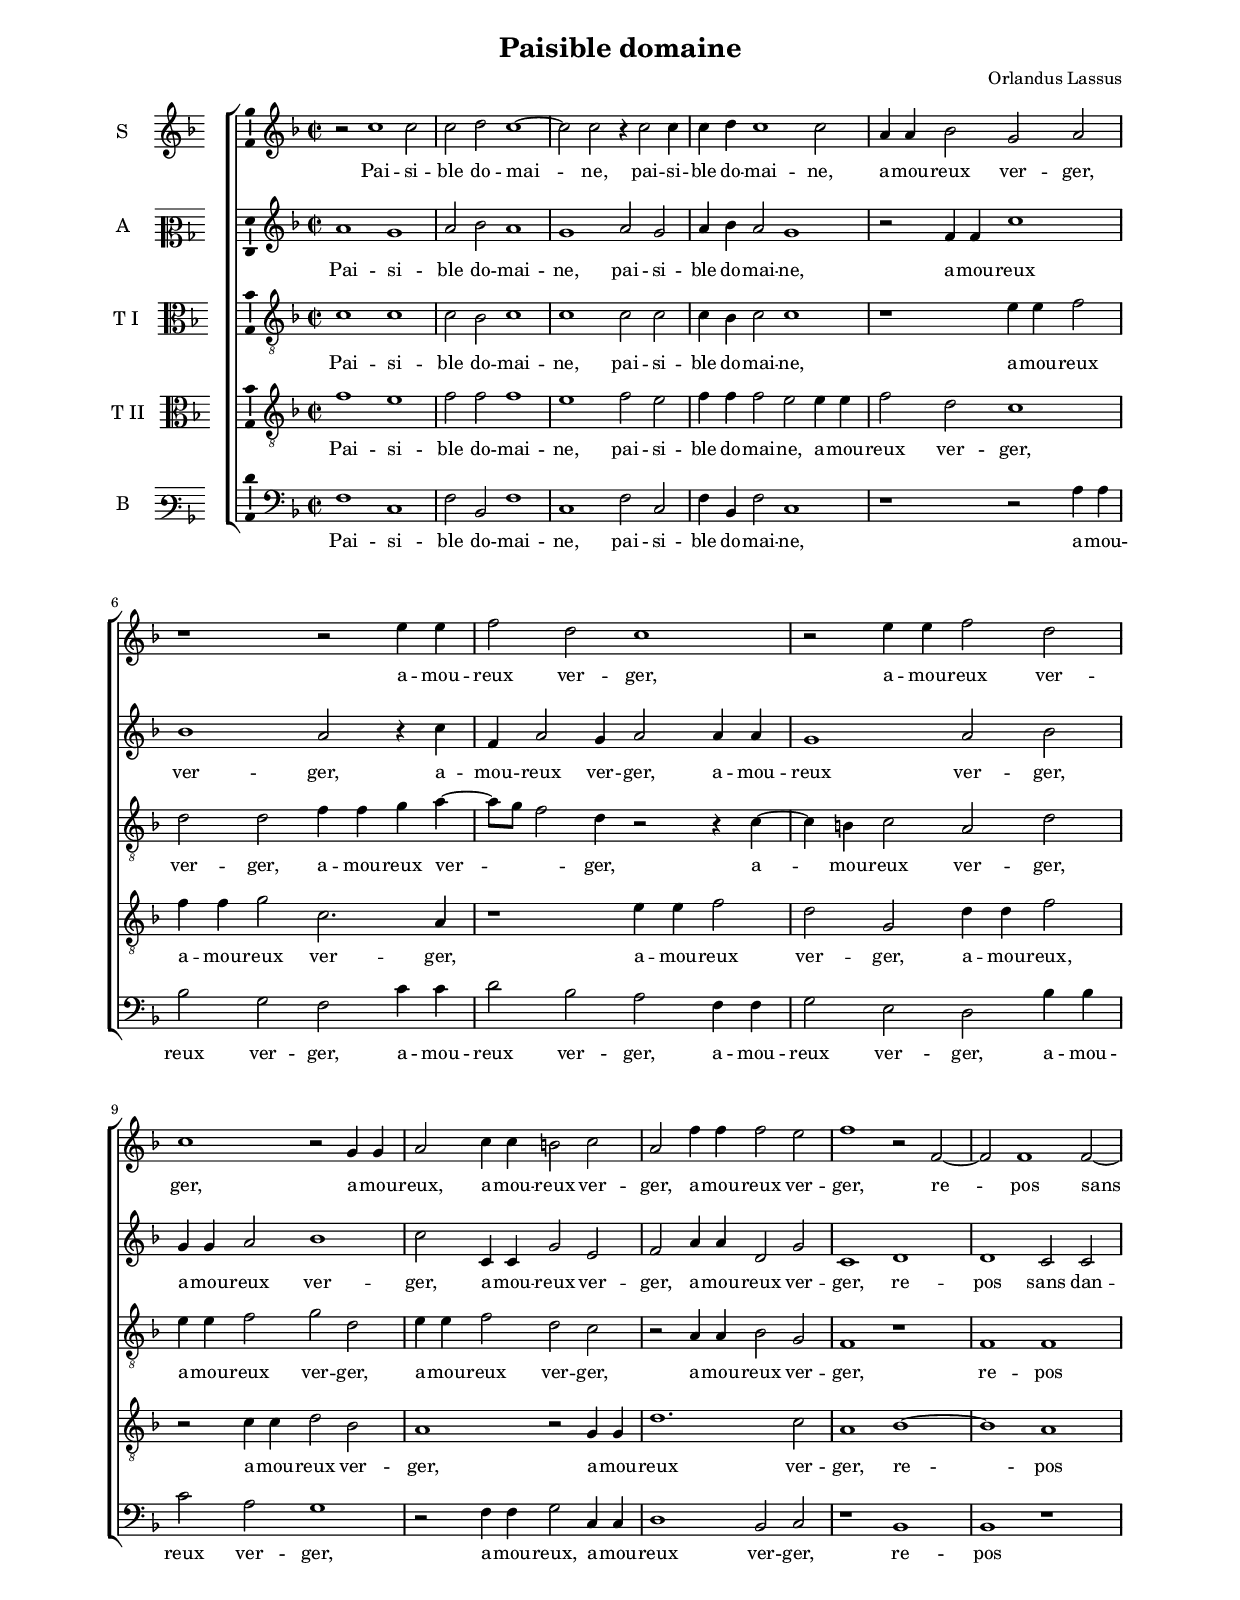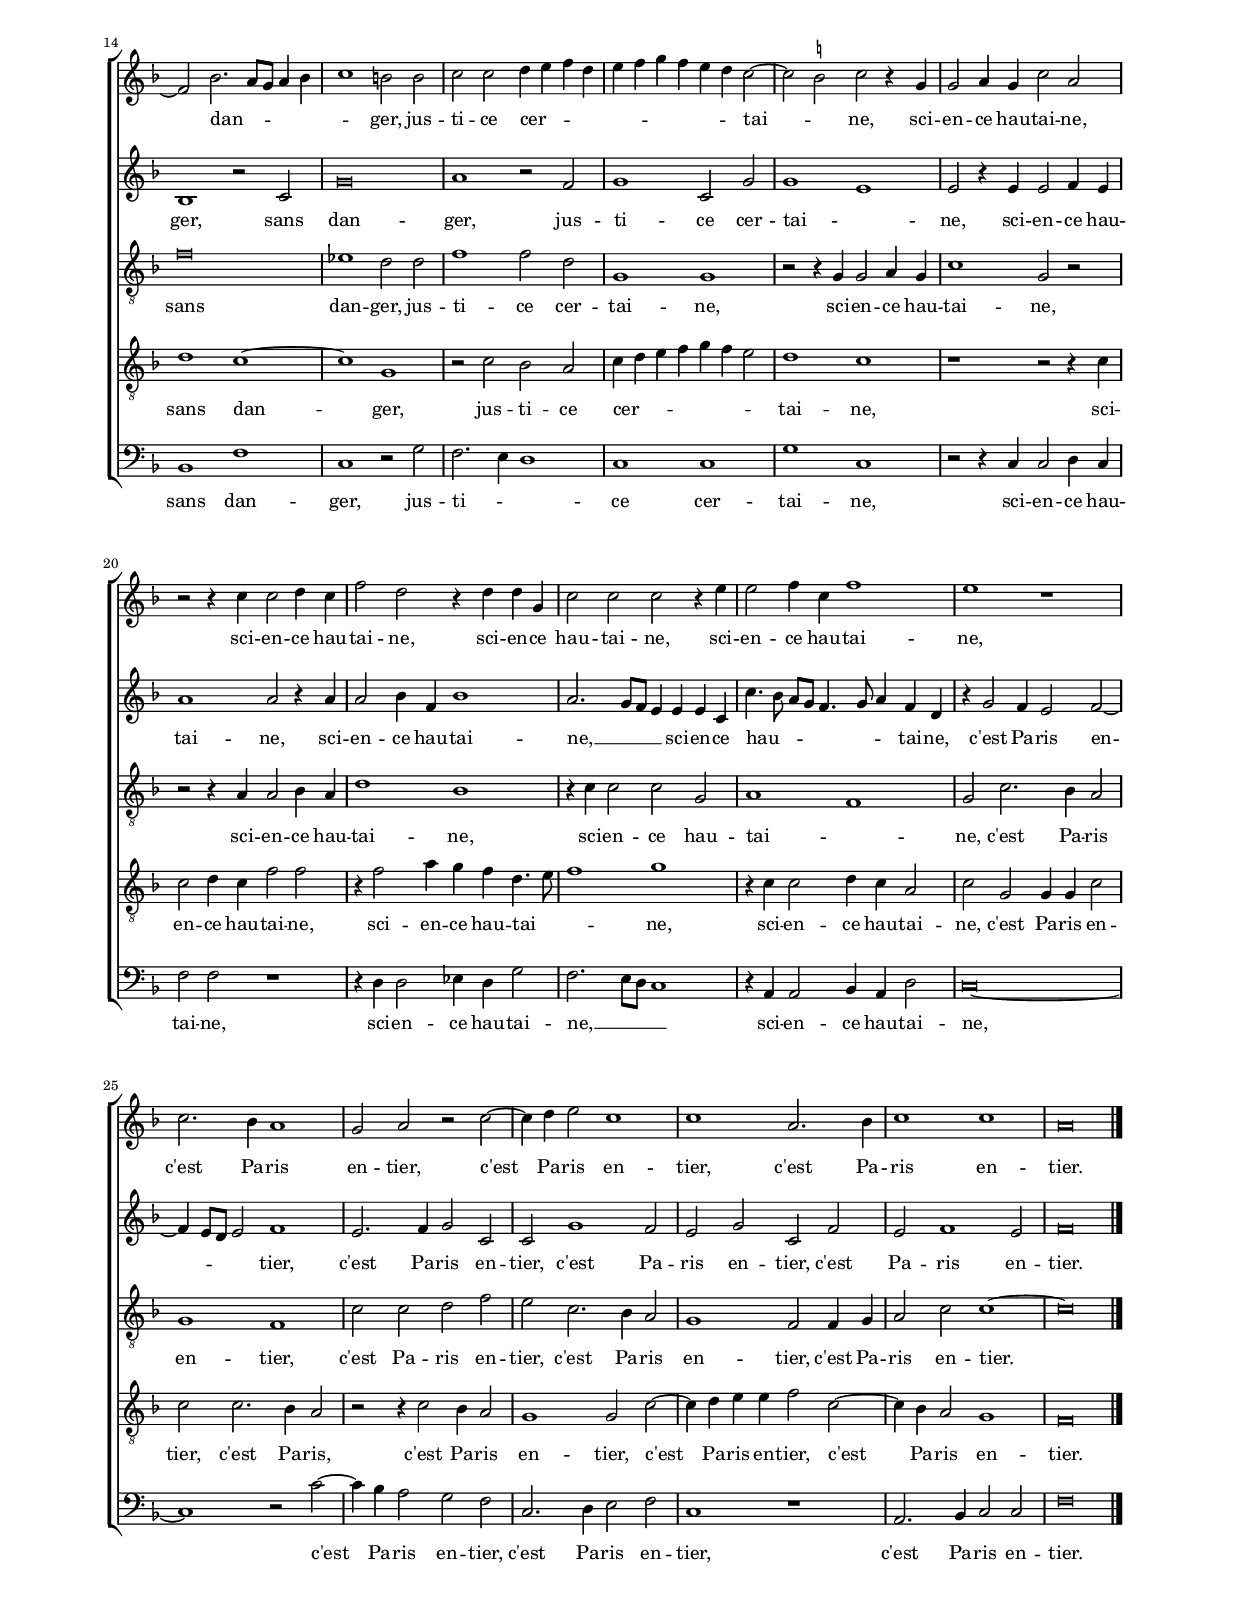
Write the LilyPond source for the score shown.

\header
{
  title="Paisible domaine"
  composer="Orlandus Lassus"
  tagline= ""
}

\version "2.24.3"
\language deutsch
#(set-global-staff-size 15)
% #(set-default-paper-size "letter")
#(ly:set-option 'point-and-click #f)


\paper
	{
	top-margin = 1.8 \cm
	bottom-margin = 1.8 \cm
	left-margin = 2 \cm
	right-margin = 2 \cm
	ragged-bottom = ##f
	ragged-last-bottom = ##f
	print-page-number = ##f
	system-system-spacing = #'((basic-distance . 17) (minimum-distance . 14) (padding . 7) (strechability . 150))
%	systems-per-page = 3
%  	page-count = 3
%	min-systems-per-page = 3
	markup-system-spacing.basic-distance = #12
%	print-all-headers = ##t
%	print-first-page-number = ##t
%	first-page-number = 1
	}

	
global = {
	\key f \major
	\time 2/2 \set Score.measureLength = #(ly:make-moment 2/1)
	\skip 1*2*30 \bar "|."
	}

	ficta = { \once \set suggestAccidentals = ##t }

	forget = #(define-music-function (music) (ly:music?) #{
		\accidentalStyle forget
		$music
		\accidentalStyle default
		#})


incipitcantus = \markup { \score {
	{
	\set Staff.instrumentName = \markup { \fontsize #1 "S" }
	\key f \major
	\clef violin
	s4 \bar ""
	}
	\layout  {
	raggedright = ##t
	indent = 1 \cm
	line-width = 1.7\cm
	\context { \Staff \remove Time_signature_engraver }
	\override Staff.Clef.Y-extent = #'(0 . 0)
	}} \hspace #1 }

      
incipitaltus = \markup { \score {
	{
	\set Staff.instrumentName = \markup { \fontsize #1 "A" }
	\key f \major
	\clef mezzosoprano
	s4 \bar ""
	}
	\layout  {
	raggedright = ##t
	indent = 1 \cm
	line-width = 1.7\cm
	\context { \Staff \remove Time_signature_engraver }
	\override Staff.Clef.Y-extent = #'(0 . 0)
	}} \hspace #1 }


incipittenor = \markup { \score {
	{
	\set Staff.instrumentName = \markup { \fontsize #1 "T I" }
	\key f \major
	\clef alto
	s4 \bar ""
	}
	\layout  {
	raggedright = ##t
	indent = 1 \cm
	line-width = 1.7\cm
	\context { \Staff \remove Time_signature_engraver }
	\override Staff.Clef.Y-extent = #'(0 . 0)
	}} \hspace #1 }
      
      
incipitquintus = \markup { \score {
	{
	\set Staff.instrumentName = \markup { \fontsize #1 "T II" }
	\key f \major
	\clef alto
	s4 \bar ""
	}
	\layout  {
	raggedright = ##t
	indent = 1 \cm
	line-width = 1.7\cm
	\context { \Staff \remove Time_signature_engraver }
	\override Staff.Clef.Y-extent = #'(0 . 0)
	}} \hspace #1 }
      
      
incipitbassus = \markup { \score {
	{
	\set Staff.instrumentName = \markup { \fontsize #1 "B" }
	\key f \major
	\clef varbaritone
	s4 \bar ""
	}
	\layout  {
	raggedright = ##t
	indent = 1 \cm
	line-width = 1.7\cm
	\context { \Staff \remove Time_signature_engraver }
	\override Staff.Clef.Y-extent = #'(0 . 0)
	}} \hspace #1 }


cantus =  \relative c''
	{
	r2 c1 c2
	c2 d c1~
	c2 c r4 c2 c4
	c4 d c1 c2
%5
	a4 a b2 g a |
	r1 r2 e'4 e
	f2 d c1
	r2 e4 e f2 d
	c1 r2 g4 g
%10
	a2 c4 c h2 c |
	a2 f'4 f f2 e
	f1 r2 f,~
	f2 f1 f2~
	f2 b2. a8 g a4 b
%15
	c1 h2 h |
	c2 c d4 e f d
	e4 f g f e d c2~
	c2 \ficta h c r4 g
	g2 a4 g c2 a
%20
	r2 r4 c c2 d4 c |
	f2 d r4 d d g,
	c2 c c r4 e
	e2 f4 c f1
	e1 r
%25
	c2. b4 a1 |
	g2 a r c~
	c4 d e2 c1
	c1 a2. b4
	c1 c
%30
	a\breve |
	}


altus =  \relative c'
	{
	a'1 g
	a2 b a1
	g1 a2 g
	a4 b a2 g1
%5
	r2 f4 f c'1 |
	b1 a2 r4 c
	f,4 a2 g4 a2 a4 a
	g1 a2 b
	g4 g a2 b1
%10
	c2 c,4 c g'2 e |
	f2 a4 a d,2 g
	c,1 d
	d1 c2 c
	b1 r2 c
%15
	g'\breve |
	a1 r2 f
	g1 c,2 g'
	g1 e
	e2 r4 e e2 f4 e
%20
	a1 a2 r4 a |
	a2 b4 f b1
	a2. g8 f e4 e e c
	c'4. b8 a[ g] f4. g8 a4 f d
	r4 g2 f4 e2 f~
%25
	f4 e8 d e2 f1 |
	e2. f4 g2 c,
	c2 g'1 f2
	e2 g c, f
	e2 f1 e2
%30
	f\breve |
	}


tenor =  \relative c'
	{
	c1 c
	c2 b c1
	c1 c2 c
	c4 b c2 c1
%5
	r1 e4 e f2 |
	d2 d f4 f g a~
	a8 g f2 d4 r2 r4 c~
	c4 h c2 a d
	e4 e f2 g d
%10
	e4 e f2 d c |
	r2 a4 a b2 g
	f1 r
	f1 f
	f'\breve
%15
	es1 d2 d |
	f1 f2 d
	g,1 g
	r2 r4 g g2 a4 g
	c1 g2 r
%20
	r2 r4 a a2 b4 a |
	d1 b
	r4 c c2 c g
	a1 f
	g2 c2. b4 a2
%25
	g1 f |
	c'2 c d f
	e2 c2. b4 a2
	g1 f2 f4 g
	a2 c c1~
%30
	c\breve |
	}


quintus  =  \relative c'
	{
	f1 e
	f2 f f1
	e1 f2 e
	f4 f f2 e e4 e
%5
	f2 d c1 |
	f4 f g2 c,2. a4
	r1 e'4 e f2
	d2 g, d'4 d f2
	r2 c4 c d2 b
%10
	a1 r2 g4 g |
	d'1. c2
	a1 b~
	b1 a
	d1 c~
%15
	c1 g |
	r2 c b a
	c4 d e f g f e2
	d1 c
	r1 r2 r4 c
%20
	c2 d4 c f2 f |
	r4 f2 a4 g f d4. e8
	f1 g
	r4 c, c2 d4 c a2
	c2 g g4 g c2
%25
	c2 c2. b4 a2 |
	r2 r4 c2 b4 a2
	g1 g2 c~
	c4 d e e f2 c~
	c4 b a2 g1
%30
	f\breve |
	}


bassus  =  \relative c
	{
	f1 c
	f2 b, f'1
	c1 f2 c
	f4 b, f'2 c1
%5
	r1 r2 a'4 a |
	b2 g f c'4 c
	d2 b a f4 f
	g2 e d b'4 b
	c2 a g1
%10
	r2 f4 f g2 c,4 c |
	d1 b2 c
	r1 b
	b1 r
	b1 f'
%15
	c1 r2 g' |
	f2. e4 d1
	c1 c
	g'1 c,
	r2 r4 c c2 d4 c
%20
	f2 f r1 |
	r4 d d2 es4 d g2
	f2. e8 d c1
	r4 a a2 b4 a d2
	c\breve~
%25
	c1 r2 c'~ |
	c4 b a2 g f
	c2. d4 e2 f
	c1 r
	a2. b4 c2 c
%30
	f\breve |
	}


lyricscantus = \lyricmode {
	Pai -- si -- ble do -- mai -- ne,
	pai -- si -- ble do -- mai -- ne,
	a -- mou -- reux ver -- ger,
	a -- mou -- reux ver -- ger,
	a -- mou -- reux ver -- ger,
	a -- mou -- reux,
	a -- mou -- reux ver -- ger,
	a -- mou -- reux ver -- ger,
	re -- pos sans dan -- _ _ _ _ _ ger,
	jus -- ti -- ce cer -- _ _ _ _ _ _ _ _ _ tai -- _ ne,
	sci -- en -- ce hau -- tai -- ne,
	sci -- en -- ce hau -- tai -- ne,
	sci -- en -- ce hau -- tai -- ne,
	sci -- en -- ce hau -- tai -- ne,
	c'est Pa -- ris en -- tier,
	c'est Pa -- ris en -- tier,
	c'est Pa -- ris en -- tier.
	}


lyricsaltus = \lyricmode {
	Pai -- si -- ble do -- mai -- ne,
	pai -- si -- ble do -- mai -- ne,
	a -- mou -- reux ver -- ger,
	a -- mou -- reux ver -- ger,
	a -- mou -- reux ver -- ger,
	a -- mou -- reux ver -- ger,
	a -- mou -- reux ver -- ger,
	a -- mou -- reux ver -- ger,
	re -- pos sans dan -- ger,
	sans dan -- ger,
	jus -- ti -- ce cer -- tai -- _ ne,
	sci -- en -- ce hau -- tai -- ne,
	sci -- en -- ce hau -- tai -- ne, __ _ _ _
	sci -- en -- ce hau -- _ _ _ _ _ _ tai -- ne,
	c'est Pa -- ris en -- _ _ _ tier,
	c'est Pa -- ris en -- tier,
	c'est Pa -- ris en -- tier,
	c'est Pa -- ris en -- tier.
	}


lyricstenor = \lyricmode {
	Pai -- si -- ble do -- mai -- ne,
	pai -- si -- ble do -- mai -- ne,
	a -- mou -- reux ver -- ger,
	a -- mou -- reux ver -- _ _ ger,
	a -- mou -- reux ver -- ger,
	a -- mou -- reux ver -- ger,
	a -- mou -- reux ver -- ger,
	a -- mou -- reux ver -- ger,
	re -- pos sans dan -- ger,
	jus -- ti -- ce cer -- tai -- ne,
	sci -- en -- ce hau -- tai -- ne,
	sci -- en -- ce hau -- tai -- ne,
	sci -- en -- ce hau -- tai -- _ ne,
	c'est Pa -- ris en -- tier,
	c'est Pa -- ris en -- tier,
	c'est Pa -- ris en -- tier,
	c'est Pa -- ris en -- tier.
	}


lyricsquintus = \lyricmode {
	Pai -- si -- ble do -- mai -- ne,
	pai -- si -- ble do -- mai -- ne,
	a -- mou -- reux ver -- ger,
	a -- mou -- reux ver -- ger,
	a -- mou -- reux ver -- ger,
	a -- mou -- reux,
	a -- mou -- reux ver -- ger,
	a -- mou -- reux ver -- ger,
	re -- pos sans dan -- ger,
	jus -- ti -- ce cer -- _ _ _ _ _ _ tai -- ne,
	sci -- en -- ce hau -- tai -- ne,
	sci -- en -- ce hau -- tai -- _ _ ne,
	sci -- en -- ce hau -- tai -- ne,
	c'est Pa -- ris en -- tier,
	c'est Pa -- ris,
	c'est Pa -- ris en -- tier,
	c'est Pa -- ris en -- tier,
	c'est Pa -- ris en -- tier.
	}


lyricsbassus = \lyricmode {
	Pai -- si -- ble do -- mai -- ne,
	pai -- si -- ble do -- mai -- ne,
	a -- mou -- reux ver -- ger,
	a -- mou -- reux ver -- ger,
	a -- mou -- reux ver -- ger,
	a -- mou -- reux ver -- ger,
	a -- mou -- reux,
	a -- mou -- reux ver -- ger,
	re -- pos sans dan -- ger,
	jus -- ti -- _ _ ce cer -- tai -- ne,
	sci -- en -- ce hau -- tai -- ne,
	sci -- en -- ce hau -- tai -- ne, __ _ _ _
	sci -- en -- ce hau -- tai -- ne,
	c'est Pa -- ris en -- tier,
	c'est Pa -- ris en -- tier,
	c'est Pa -- ris en -- tier.
	}


\score
{  
	\transpose c c {
	\new ChoirStaff \with { \override StaffGrouper.staff-staff-spacing.basic-distance = #12 }
	<<

	\new Staff << \global
	\new Voice="v1" {
		\set Staff.instrumentName=\incipitcantus
%		\set Staff.instrumentName= "S"
		\set Staff.midiInstrument = "reed organ"
		\clef violin
		\cantus }
	\new Lyrics \lyricsto "v1" {\lyricscantus }
	>>


	\new Staff << \global
	\new Voice="v2" {
		\set Staff.instrumentName=\incipitaltus
%		\set Staff.instrumentName= "A"
		\set Staff.midiInstrument = "reed organ"
		\clef violin % "G_8"
		\altus}
	\new Lyrics \lyricsto "v2" {\lyricsaltus }
	>>


	\new Staff << \global
	\new Voice="v3" {
		\set Staff.instrumentName=\incipittenor
%		\set Staff.instrumentName= "T"
		\set Staff.midiInstrument = "reed organ"
		\clef "G_8"
		\tenor }
	\new Lyrics \lyricsto "v3" {\lyricstenor }
	>>


	\new Staff << \global
	\new Voice="v5" {
		\set Staff.instrumentName=\incipitquintus
%		\set Staff.instrumentName= "Q"
		\set Staff.midiInstrument = "reed organ"
		\clef "G_8"
		\quintus}
	\new Lyrics \lyricsto "v5" {\lyricsquintus }
	>>


	\new Staff << \global
	\new Voice="v4" {
		\set Staff.instrumentName=\incipitbassus
%		\set Staff.instrumentName= "B"
		\set Staff.midiInstrument = "reed organ"
		\clef bass 
		\bassus }
	\new Lyrics \lyricsto "v4" {\lyricsbassus}
	>>

	>>
	} % transpose

	\layout
	{
	indent = 2\cm
	\context { \Lyrics \override VerticalAxisGroup.nonstaff-relatedstaff-spacing.padding = #1.4 }
%	\context { \Lyrics \override LyricText.font-size = #1 }
	\context { \Staff \override TimeSignature.break-visibility = #end-of-line-invisible }
	\context { \Staff \consists Ambitus_engraver }
	\context { \Score \override BarNumber.padding = #2 }
	\context { \Voice \override NoteHead.style = #'baroque }
	}

\midi
	{
	\tempo 2 = 85
	}

}


% EOF
